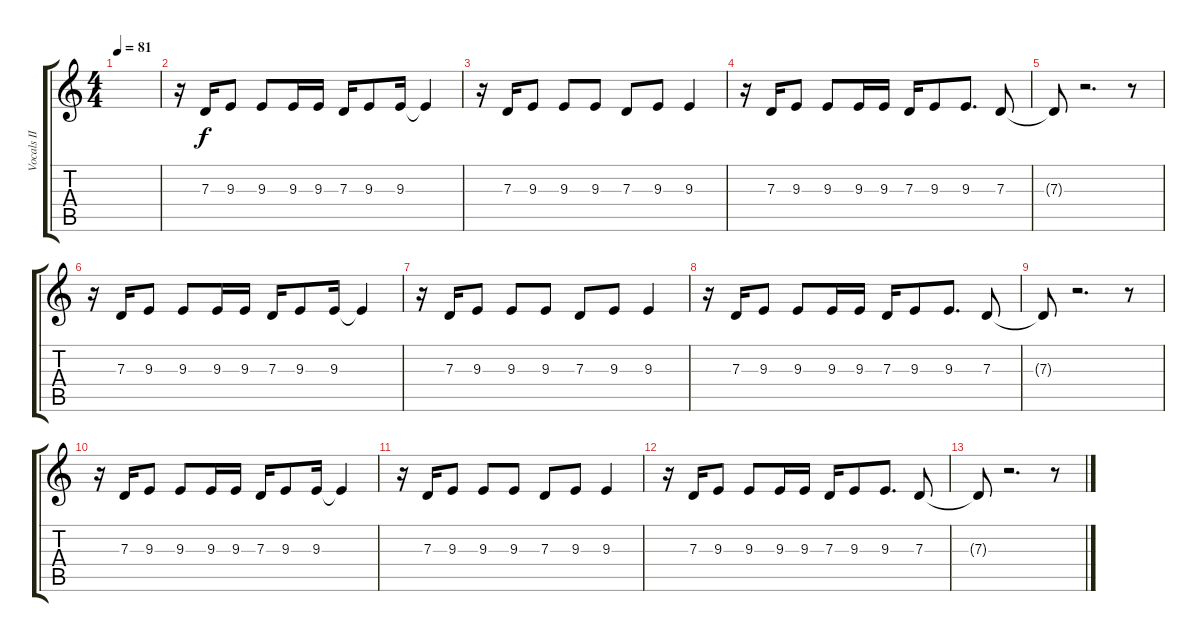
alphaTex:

\track ("Vocals II" "Vocals II") {instrument lead6voice}
\staff {score tabs}
\tuning (E4 B3 G3 D3 A2 E2) {hide}
\ts (4 4)
\tempo 81
\clef g2
\ks c
|
r.16 7.3.16 9.3.8 9.3.8 9.3.16 9.3.16 7.3.16 9.3.8 9.3.16 9.3{t}.4 |
r.16 7.3.16 9.3.8 9.3.8 9.3.8 7.3.8 9.3.8 9.3.4 |
r.16 7.3.16 9.3.8 9.3.8 9.3.16 9.3.16 7.3.16 9.3.8 9.3.8{d} 7.3.8 |
7.3{t}.8 r.2{d} r.8 |
r.16 7.3.16 9.3.8 9.3.8 9.3.16 9.3.16 7.3.16 9.3.8 9.3.16 9.3{t}.4 |
r.16 7.3.16 9.3.8 9.3.8 9.3.8 7.3.8 9.3.8 9.3.4 |
r.16 7.3.16 9.3.8 9.3.8 9.3.16 9.3.16 7.3.16 9.3.8 9.3.8{d} 7.3.8 |
7.3{t}.8 r.2{d} r.8 |
r.16 7.3.16 9.3.8 9.3.8 9.3.16 9.3.16 7.3.16 9.3.8 9.3.16 9.3{t}.4 |
r.16 7.3.16 9.3.8 9.3.8 9.3.8 7.3.8 9.3.8 9.3.4 |
r.16 7.3.16 9.3.8 9.3.8 9.3.16 9.3.16 7.3.16 9.3.8 9.3.8{d} 7.3.8 |
7.3{t}.8 r.2{d} r.8
